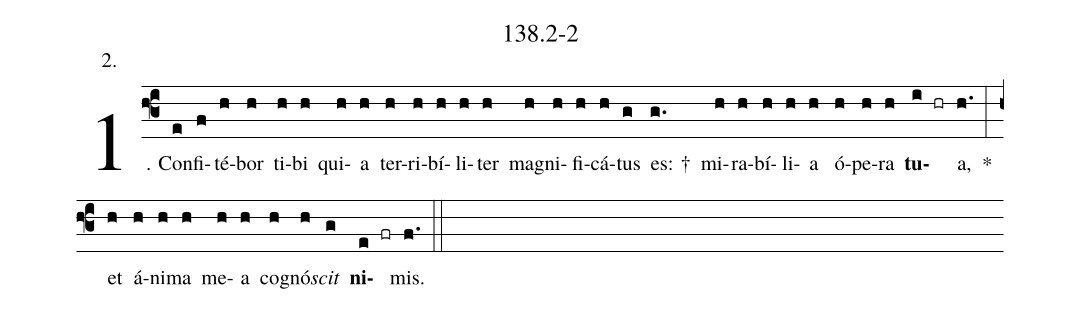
name: 138.2-2;
annotation: 2.;
%%
(f3)1. Con(e)fi(f)té(h)bor(h) ti(h)bi(h) qui(h)a(h) ter(h)ri(h)bí(h)li(h)ter(h) ma(h)gni(h)fi(h)cá(h)tus(g) es: †(g.) mi(h)ra(h)bí(h)li(h)a(h) ó(h)pe(h)ra(h) <b>tu</b>(i hr)a,(h.) *(:) et(h) á(h)ni(h)ma(h) me(h)a(h) co(h)gnó(h)<i>scit</i>(g) <b>ni</b>(e fr)mis.(f.) (::)
